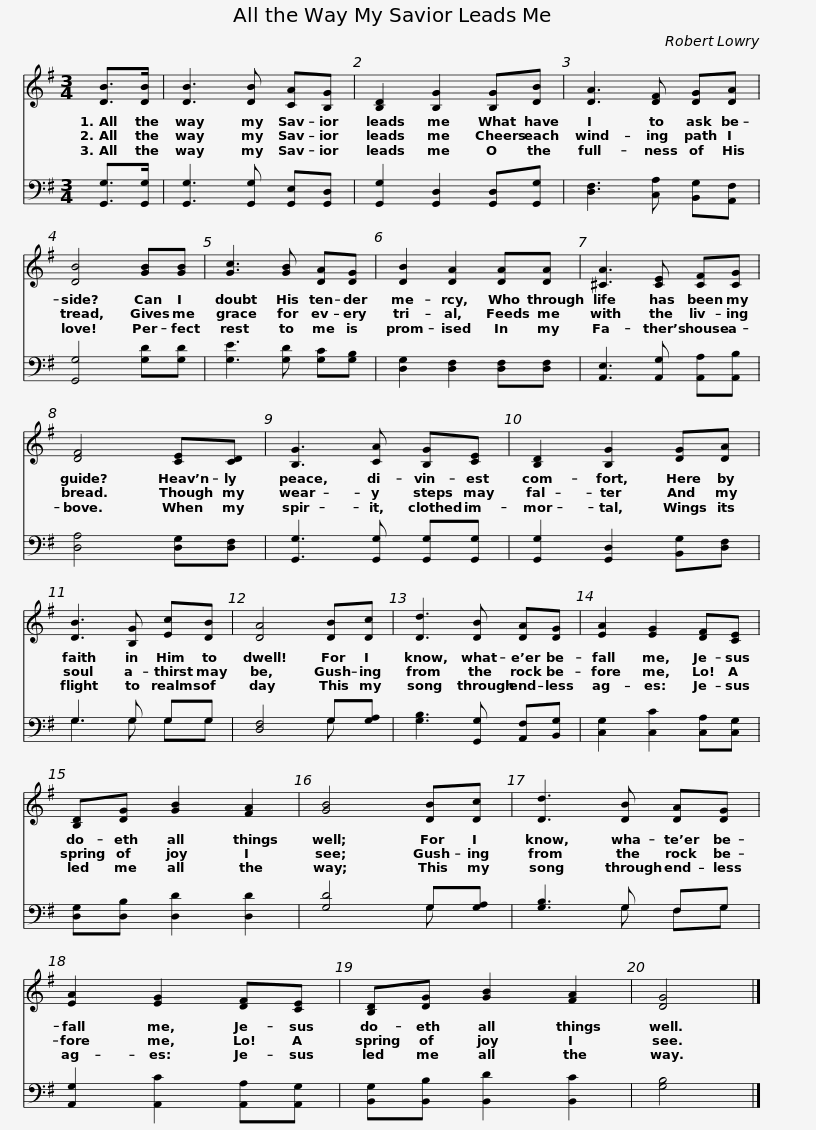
X:1
%%score 1 ( 2 3 )
L:1/8
M:3/4
I:linebreak $
K:G
V:1 treble
V:2 bass
V:3 bass
V:1
 [DB]>[DB] | [DB]3 [DB] [CA][B,G] | [B,D]2 [B,G]2 [B,G][DB] | [DA]3 [DF] [DG][DA] |$ [DB]4 [GB][GB] | %5
 [Gc]3 [GB] [DA][DG] | [DB]2 [DA]2 [DA][DA] |$ [^CA]3 [CE] [CF][CG] | [DF]4 [CE][CD] | [B,G]3 [CA] [B,G][CE] |$ %10
 [B,D]2 [B,G]2 [DG][DA] | [DB]3 [B,G] [Ec][DB] | [DA]4 [DB][Dc] |$ [Dd]3 [DB] [DA][DG] | [EA]2 [EG]2 [DF][CE] | %15
 [B,D][DG] [GB]2 [FA]2 | [GB]4 [DB][Dc] |$ [Dd]3 [DB] [DA][DG] | [EA]2 [EG]2 [DF][CE] | [B,D][DG] [GB]2 [FA]2 | %20
 [DG]4 |] %21
V:2
 [G,,G,]>[G,,G,] | [G,,G,]3 [G,,G,] [G,,E,][G,,D,] | [G,,G,]2 [G,,D,]2 [G,,D,][G,,G,] | [D,F,]3 [C,A,] [B,,G,][A,,F,] |$ [G,,G,]4 [G,D][G,D] | %5
 [G,E]3 [G,D] [G,C][G,B,] | [D,G,]2 [D,F,]2 [D,F,][D,F,] |$ [A,,E,]3 [A,,G,] [A,,A,][A,,B,] | [D,A,]4 [D,G,][D,F,] | [G,,G,]3 [G,,G,] [G,,G,][G,,G,] |$ %10
 [G,,G,]2 [G,,D,]2 [B,,G,][D,F,] | G,3 G, G,G, | [D,F,]4 G,[G,A,] |$ [G,B,]3 [G,,G,] [A,,F,][B,,G,] | [C,G,]2 [C,C]2 [C,A,][C,G,] | %15
 [D,G,][D,B,] [D,D]2 [D,D]2 | [G,D]4 G,[G,A,] |$ [G,B,]3 G, F,G, | [A,,G,]2 [A,,C]2 [A,,A,][A,,G,] | [B,,G,][B,,B,] [B,,D]2 [B,,C]2 | %20
 [G,B,]4 |] %21
V:3
 x2 | x6 | x6 | x6 |$ x6 | %5
 x6 | x6 |$ x6 | x6 | x6 |$ %10
 x6 | G,3 G, G,G, | x4 G, x |$ x6 | x6 | %15
 x6 | x4 G, x |$ x3 G, F,G, | x6 | x6 | %20
 x4 |] %21
